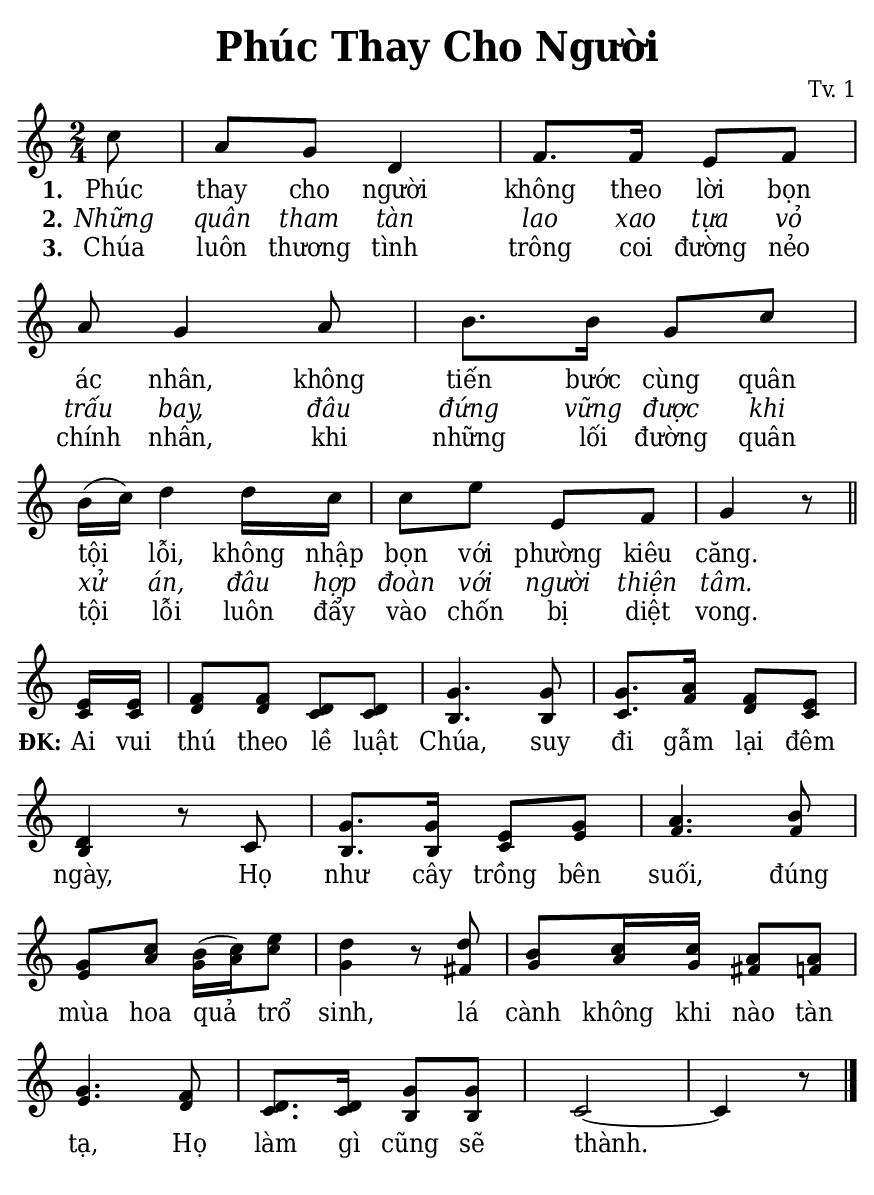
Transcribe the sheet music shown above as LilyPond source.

% Cài đặt chung\
\version "2.22.1"
\include "english.ly"

\header {
  title = \markup { \fontsize #1 "Phúc Thay Cho Người" }
  composer = "Tv. 1"
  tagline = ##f
}

% Nhạc phiên khúc
nhacPhienKhucSop = \relative c'' {
  \partial 8 c8 |
  a g d4 |
  f8. f16 e8 f |
  a g4 a8 |
  b8. b16 g8 c |
  b16 (c) d4 d16 c |
  c8 e e, f |
  g4 r8 \bar "||"
  
  e16 e |
  f8 f d d |
  g4. g8 |
  g8. a16 f8 e |
  d4 r8 c |
  g'8. g16 e8 g |
  a4. b8 |
  g c b16 (c) e8 |
  d4 r8 d |
  b8 c16 c a8 a |
  g4. f8 |
  d8. d16 g8 g |
  c,2 ~ |
  c4 r8 \bar "|."
}

nhacPhienKhucAlto = \relative c' {
  \skip 8
  \repeat unfold 6 { \skip 2 }
  \skip 4.
  c16 c |
  d8 d c c |
  b4. b8 |
  c8. f16 d8 c |
  b4 r8 c |
  b8. b16 c8 e |
  f4. f8 |
  e a g16 (a) c8 |
  g4 r8 fs |
  g a16 g fs8 f! |
  e4. d8 |
  c8. c16 b8 b |
  c2 ~ |
  c4 r8
}

% Lời phiên khúc
loiPhienKhucSop = \lyrics {
  <<
    {
      \set stanza = "1."
      Phúc thay cho người
      không theo lời bọn ác nhân,
      không tiến bước cùng quân tội lỗi,
      không nhập bọn với phường kiêu căng.
    }
    \new Lyrics {
	    \set associatedVoice = "beSop"
	    \set stanza = "2."
      \override Lyrics.LyricText.font-shape = #'italic
	    Những quân tham tàn lao xao tựa vỏ trấu bay,
	    đâu đứng vững được khi xử án,
	    đâu hợp đoàn với người thiện tâm.
    }
    \new Lyrics {
	    \set associatedVoice = "beSop"
	    \set stanza = "3."
	    Chúa luôn thương tình trông coi
	    đường nẻo chính nhân,
	    khi những lối đường quân tội lỗi
	    luôn đẩy vào chốn bị diệt vong.
    }
  >>
  \set stanza = "ĐK:"
  Ai vui thú theo lề luật Chúa,
  suy đi gẫm lại đêm ngày,
  Họ như cây trồng bên suối,
  đúng mùa hoa quả trổ sinh,
  lá cành không khi nào tàn tạ,
  Họ làm gì cũng sẽ thành.
}

% Dàn trang
\paper {
  #(set-paper-size "a5")
  top-margin = 3\mm
  bottom-margin = 3\mm
  left-margin = 3\mm
  right-margin = 3\mm
  indent = #0
  #(define fonts
	 (make-pango-font-tree "Deja Vu Serif Condensed"
	 		       "Deja Vu Serif Condensed"
			       "Deja Vu Serif Condensed"
			       (/ 20 20)))
  print-page-number = ##f
  system-system-spacing = #'((basic-distance . 0.1) (padding . 2.5))
}

TongNhip = {
  \key c \major \time 2/4
  \set Timing.beamExceptions = #'()
  \set Timing.baseMoment = #(ly:make-moment 1/4)
}

% Đổi kích thước nốt cho bè phụ
notBePhu =
#(define-music-function (font-size music) (number? ly:music?)
   (for-some-music
     (lambda (m)
       (if (music-is-of-type? m 'rhythmic-event)
           (begin
             (set! (ly:music-property m 'tweaks)
                   (cons `(font-size . ,font-size)
                         (ly:music-property m 'tweaks)))
             #t)
           #f))
     music)
   music)

\score {
  \new ChoirStaff <<
    \new Staff \with {
        \consists "Merge_rests_engraver"
        printPartCombineTexts = ##f
      }
      <<
      \new Voice \TongNhip \partCombine 
        \nhacPhienKhucSop
        \notBePhu -1 { \nhacPhienKhucAlto }
      \new NullVoice = beSop \nhacPhienKhucSop
      \new Lyrics \lyricsto beSop \loiPhienKhucSop
      >>
  >>
  \layout {
    \override Lyrics.LyricSpace.minimum-distance = #2
    \override Score.BarNumber.break-visibility = ##(#f #f #f)
    \override Score.SpacingSpanner.uniform-stretching = ##t
  } 
}
